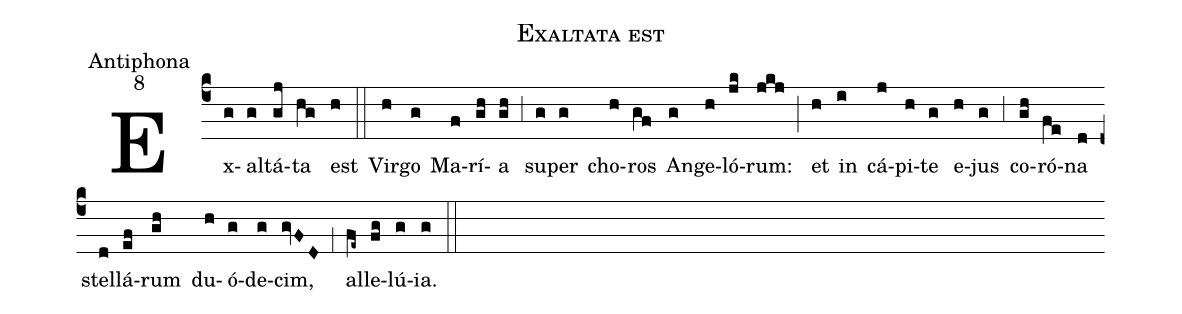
name:Exaltata est;
office-part:Antiphona;
mode:8;
%%
(c4) Ex(g)al(g)tá(gj)ta(hg) est(h) (::)
Vir(h)go(g) Ma(f)rí(gh)a(gh) (,3) su(g)per(g) cho(h)ros(gf) An(g)ge(h)ló(jk)rum:(jkj) (;) et(h) in(i) cá(j)pi(h)te(g) e(h)jus(g) (,3) co(gh)ró(fe)na(d) stel(d)lá(ef)rum(gh) du(h)ó(g)de(g)cim,(gvFD) (,1) al(fe~)le(fg)lú(g)ia.(g) (::)
